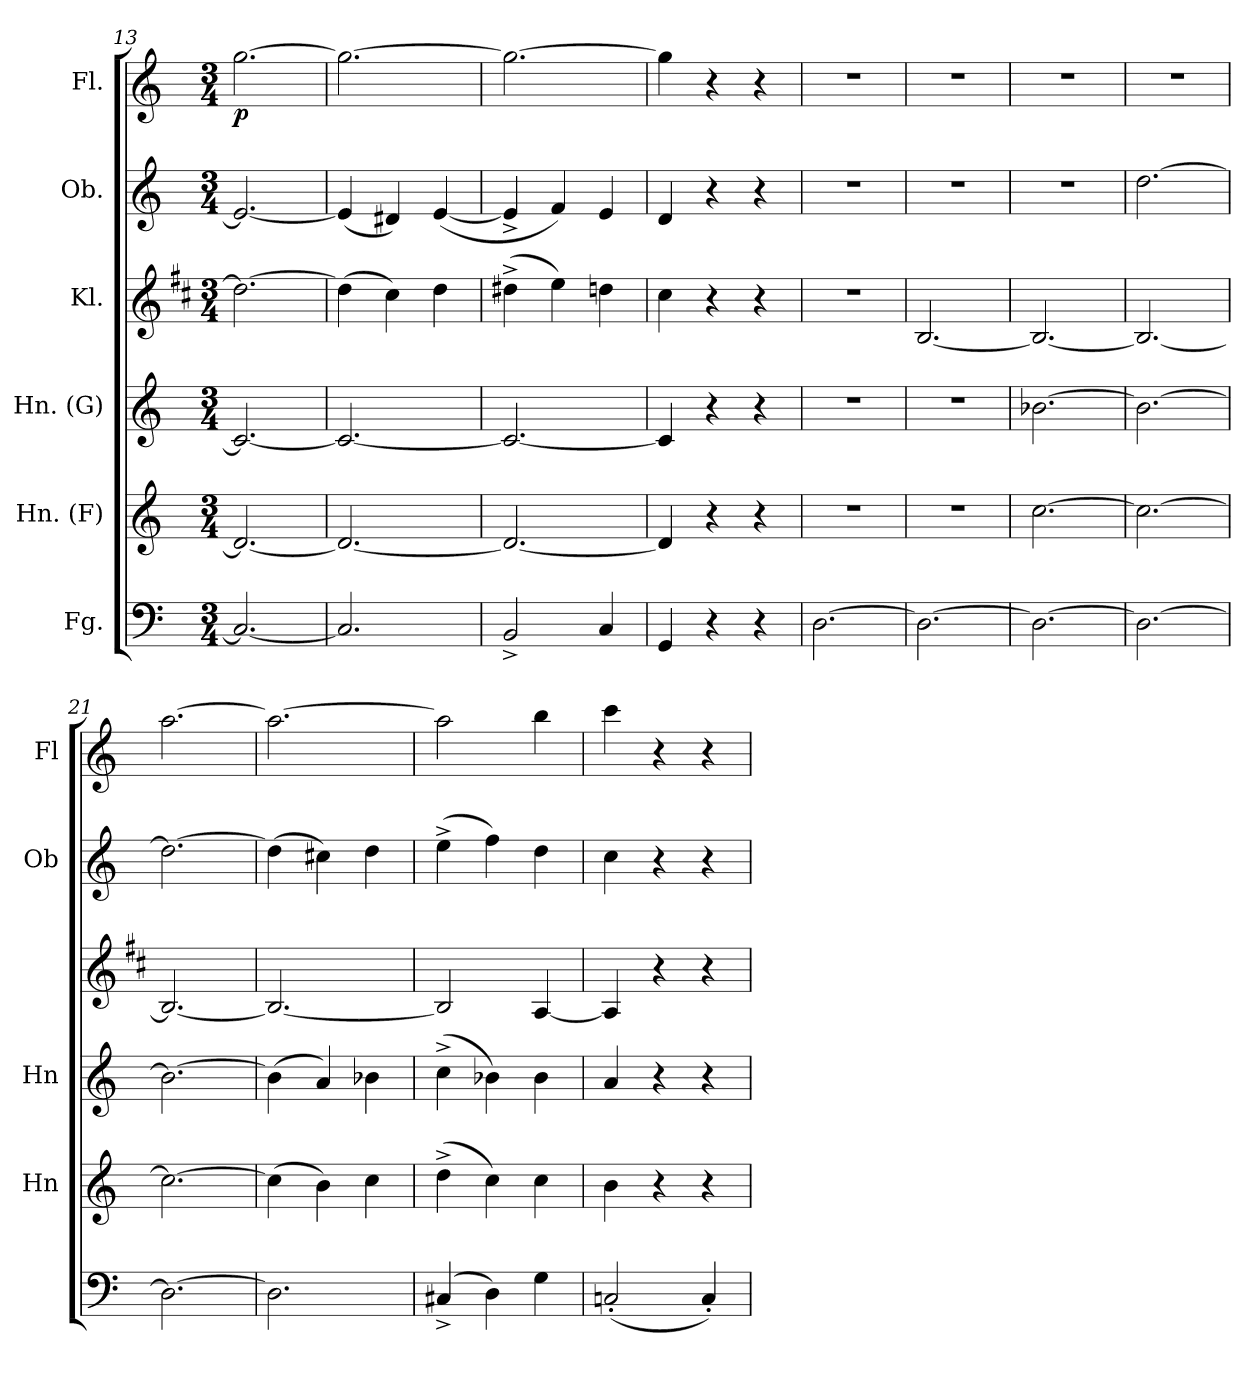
**kern	**kern	**kern	**kern	**kern	**kern	**dynam
*part6	*part5	*part4	*part3	*part2	*part1	*part1
*staff6	*staff5	*staff4	*staff3	*staff2	*staff1	*staff1
*I"Fg.	*I"Hn. (F)	*I"Hn. (G)	*I"Kl.	*I"Ob.	*I"Fl.	*
*	*I'Hn	*I'Hn	*	*I'Ob	*I'Fl	*
!!LO:PB:g=z
*clefF4	*clefG2	*clefG2	*clefG2	*clefG2	*clefG2	*
*	*ITrd4c7	*ITrd3c5	*ITrd1c2	*	*	*
*k[]	*k[b-]	*k[f#]	*k[]	*k[]	*k[]	*
*M3/4	*M3/4	*M3/4	*M3/4	*M3/4	*M3/4	*
=13	=13	=13	=13	=13	=13	=13
!	!	!	!	!	!	!LO:DY:b
2.C/_	2.G/_	2.G/_	2.cc\_	2.e/_	[2.gg\	p
=14	=14	=14	=14	=14	=14	=14
2.C/]	2.G/_	2.G/_	(>4cc\]	(<4e/]	2.gg\_	.
.	.	.	4b\)	4d#X/)	.	.
.	.	.	4cc\	(<[4e/	.	.
=15	=15	=15	=15	=15	=15	=15
2BB^/	2.G/_	2.G/_	(>4cc#X^\	4e^/]	2.gg\_	.
.	.	.	4dd\)	4f/)	.	.
4C/	.	.	4ccn\	4e/	.	.
=16	=16	=16	=16	=16	=16	=16
4GG/	4G/]	4G/]	4b\	4d/	4gg\]	.
4r	4r	4r	4r	4r	4r	.
4r	4r	4r	4r	4r	4r	.
=17	=17	=17	=17	=17	=17	=17
[2.D\	2.r	2.r	2.r	2.r	2.r	.
=18	=18	=18	=18	=18	=18	=18
2.D\_	2.r	2.r	[2.A/	2.r	2.r	.
=19	=19	=19	=19	=19	=19	=19
2.D\_	[2.f\	[2.fn\	2.A/_	2.r	2.r	.
=20	=20	=20	=20	=20	=20	=20
2.D\_	2.f\_	2.f\_	2.A/_	[2.dd\	2.r	.
=21	=21	=21	=21	=21	=21	=21
2.D\_	2.f\_	2.f\_	2.A/_	2.dd\_	[2.aa\	.
=22	=22	=22	=22	=22	=22	=22
2.D\]	(>4f\]	(>4f\]	2.A/_	(>4dd\]	2.aa\_	.
.	4e\)	4e/)	.	4cc#X\)	.	.
.	4f\	4fn\	.	4dd\	.	.
=23	=23	=23	=23	=23	=23	=23
(>4C#X^/	(>4g^\	(>4g^\	2A/]	(>4ee^\	2aa\]	.
4D\)	4f\)	4fn\)	.	4ff\)	.	.
4G\	4f\	4f\	[4G/	4dd\	4bb\	.
=24	=24	=24	=24	=24	=24	=24
(<2Cn'/	4e\	4e/	4G/]	4cc\	4ccc\	.
.	4r	4r	4r	4r	4r	.
4C'!/)	4r	4r	4r	4r	4r	.
=	=	=	=	=	=	=
*-	*-	*-	*-	*-	*-	*-
